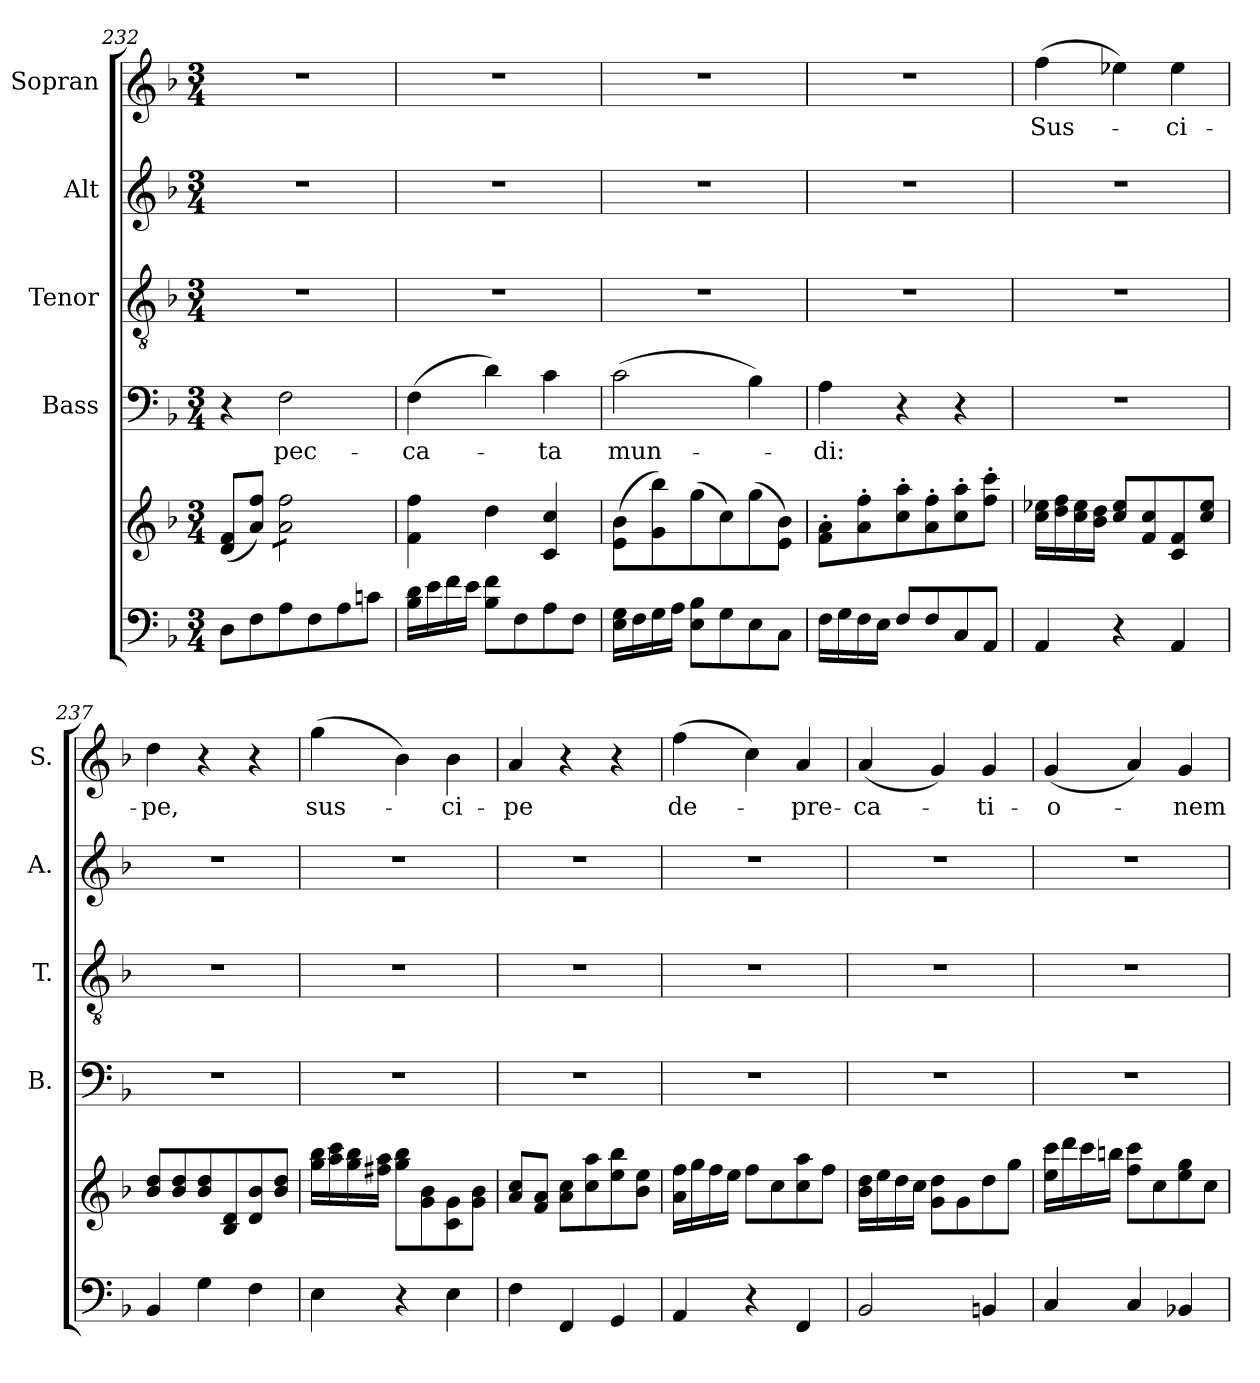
**kern	**kern	**kern	**text	**kern	**kern	**kern	**text
*part5	*part5	*part4	*part4	*part3	*part2	*part1	*part1
*staff6	*staff5	*staff4	*staff4	*staff3	*staff2	*staff1	*staff1
*	*	*I"Bass	*	*I"Tenor	*I"Alt	*I"Sopran	*
*	*	*I'B.	*	*I'T.	*I'A.	*I'S.	*
*clefF4	*clefG2	*clefF4	*	*clefGv2	*clefG2	*clefG2	*
*k[b-]	*k[b-]	*k[b-]	*	*k[b-]	*k[b-]	*k[b-]	*
*F:	*F:	*F:	*	*F:	*F:	*F:	*
*M3/4	*M3/4	*M3/4	*	*M3/4	*M3/4	*M3/4	*
=232	=232	=232	=232	=232	=232	=232	=232
8D\L	(<8d/ 8f/L	4r	.	2.r	2.r	2.r	.
8F\	8a/ 8ff/J)	.	.	.	.	.	.
!	!	!	!LO:LY:b	!	!	!	!
*	*tremolo	*	*	*	*	*	*
8A\	8a\ 8ff\L	2F\	pec-	.	.	.	.
8F\	8a\ 8ff\	.	.	.	.	.	.
8A\	8a\ 8ff\	.	.	.	.	.	.
8cn\J	8a\ 8ff\J	.	.	.	.	.	.
*	*Xtremolo	*	*	*	*	*	*
=233	=233	=233	=233	=233	=233	=233	=233
!	!	!	!LO:LY:b	!	!	!	!
16B-\ 16d\LL	4f\ 4ff\	(>4F\	-ca-	2.r	2.r	2.r	.
16e\	.	.	.	.	.	.	.
16f\	.	.	.	.	.	.	.
16e\JJ	.	.	.	.	.	.	.
8B-\ 8f\L	4dd\	4d\)	.	.	.	.	.
8F\	.	.	.	.	.	.	.
!	!	!	!LO:LY:b	!	!	!	!
8A\	4c/ 4cc/	4c\	-ta	.	.	.	.
8F\J	.	.	.	.	.	.	.
=234	=234	=234	=234	=234	=234	=234	=234
!	!	!	!LO:LY:b	!	!	!	!
16E\ 16G\LL	(>8e\ 8b-\L	(>2c\	mun-	2.r	2.r	2.r	.
16F\	.	.	.	.	.	.	.
16G\	8g\ 8bb-\)	.	.	.	.	.	.
16A\JJ	.	.	.	.	.	.	.
8E\ 8B-\L	(>8gg\	.	.	.	.	.	.
8G\	8cc\)	.	.	.	.	.	.
8E\	(>8gg\	4B-\)	.	.	.	.	.
8C\J	8e\ 8b-\J)	.	.	.	.	.	.
=235	=235	=235	=235	=235	=235	=235	=235
!	!	!	!LO:LY:b	!	!	!	!
16F\LL	8f\'> 8a\'>L	4A\	-di:	2.r	2.r	2.r	.
16G\	.	.	.	.	.	.	.
16F\	8a\'> 8ff\'>	.	.	.	.	.	.
16E\JJ	.	.	.	.	.	.	.
8F/L	8cc\'> 8aa\'>	4r	.	.	.	.	.
8F/	8a\'> 8ff\'>	.	.	.	.	.	.
8C/	8cc\'> 8aa\'>	4r	.	.	.	.	.
8AA/J	8ff\'> 8ccc\'>J	.	.	.	.	.	.
=236	=236	=236	=236	=236	=236	=236	=236
!	!	!	!	!	!	!	!LO:LY:b
4AA/	16cc\ 16ee-X\LL	2.r	.	2.r	2.r	(>4ff\	Sus-
.	16dd\ 16ff\	.	.	.	.	.	.
.	16cc\ 16ee-\	.	.	.	.	.	.
.	16b-\ 16dd\JJ	.	.	.	.	.	.
4r	8cc/ 8ee-/L	.	.	.	.	4ee-X\)	.
.	8f/ 8cc/	.	.	.	.	.	.
!	!	!	!	!	!	!	!LO:LY:b
4AA/	8c/ 8f/	.	.	.	.	4ee-\	-ci-
.	8cc/ 8ee-/J	.	.	.	.	.	.
!!LO:PB:g=z
=237	=237	=237	=237	=237	=237	=237	=237
!	!	!	!	!	!	!	!LO:LY:b
4BB-/	8b-/ 8dd/L	2.r	.	2.r	2.r	4dd\	-pe,
.	8b-/ 8dd/	.	.	.	.	.	.
4G\	8b-/ 8dd/	.	.	.	.	4r	.
.	8B-/ 8d/	.	.	.	.	.	.
4F\	8d/ 8b-/	.	.	.	.	4r	.
.	8b-/ 8dd/J	.	.	.	.	.	.
=238	=238	=238	=238	=238	=238	=238	=238
!	!	!	!	!	!	!	!LO:LY:b
4E\	16gg\ 16bb-\LL	2.r	.	2.r	2.r	(>4gg\	sus-
.	16aa\ 16ccc\	.	.	.	.	.	.
.	16gg\ 16bb-\	.	.	.	.	.	.
.	16ff#X\ 16aa\JJ	.	.	.	.	.	.
4r	8gg\ 8bb-\L	.	.	.	.	4b-\)	.
.	8g\ 8b-\	.	.	.	.	.	.
!	!	!	!	!	!	!	!LO:LY:b
4E\	8c\ 8g\	.	.	.	.	4b-\	-ci-
.	8g\ 8b-\J	.	.	.	.	.	.
=239	=239	=239	=239	=239	=239	=239	=239
!	!	!	!	!	!	!	!LO:LY:b
4F\	8a/ 8cc/L	2.r	.	2.r	2.r	4a/	-pe
.	8f/ 8a/J	.	.	.	.	.	.
4FF/	8a\ 8cc\L	.	.	.	.	4r	.
.	8cc\ 8aa\	.	.	.	.	.	.
4GG/	8ee\ 8bb-\	.	.	.	.	4r	.
.	8b-\ 8ee\J	.	.	.	.	.	.
=240	=240	=240	=240	=240	=240	=240	=240
!	!	!	!	!	!	!	!LO:LY:b
4AA/	16a\ 16ff\LL	2.r	.	2.r	2.r	(>4ff\	de-
.	16gg\	.	.	.	.	.	.
.	16ff\	.	.	.	.	.	.
.	16ee\JJ	.	.	.	.	.	.
4r	8ff\L	.	.	.	.	4cc\)	.
.	8cc\	.	.	.	.	.	.
!	!	!	!	!	!	!	!LO:LY:b
4FF/	8cc\ 8aa\	.	.	.	.	4a/	-pre-
.	8ff\J	.	.	.	.	.	.
=241	=241	=241	=241	=241	=241	=241	=241
!	!	!	!	!	!	!	!LO:LY:b
2BB-/	16b-\ 16dd\LL	2.r	.	2.r	2.r	(<4a/	-ca-
.	16ee\	.	.	.	.	.	.
.	16dd\	.	.	.	.	.	.
.	16cc\JJ	.	.	.	.	.	.
.	8g\ 8dd\L	.	.	.	.	4g/)	.
.	8g\	.	.	.	.	.	.
!	!	!	!	!	!	!	!LO:LY:b
4BBn/	8dd\	.	.	.	.	4g/	-ti-
.	8gg\J	.	.	.	.	.	.
=242	=242	=242	=242	=242	=242	=242	=242
!	!	!	!	!	!	!	!LO:LY:b
4C/	16ee\ 16ccc\LL	2.r	.	2.r	2.r	(<4g/	-o-
.	16ddd\	.	.	.	.	.	.
.	16ccc\	.	.	.	.	.	.
.	16bbn\JJ	.	.	.	.	.	.
4C/	8ff\ 8ccc\L	.	.	.	.	4a/)	.
.	8cc\	.	.	.	.	.	.
!	!	!	!	!	!	!	!LO:LY:b
4BB-X/	8ee\ 8gg\	.	.	.	.	4g/	-nem
.	8cc\J	.	.	.	.	.	.
=	=	=	=	=	=	=	=
*-	*-	*-	*-	*-	*-	*-	*-
